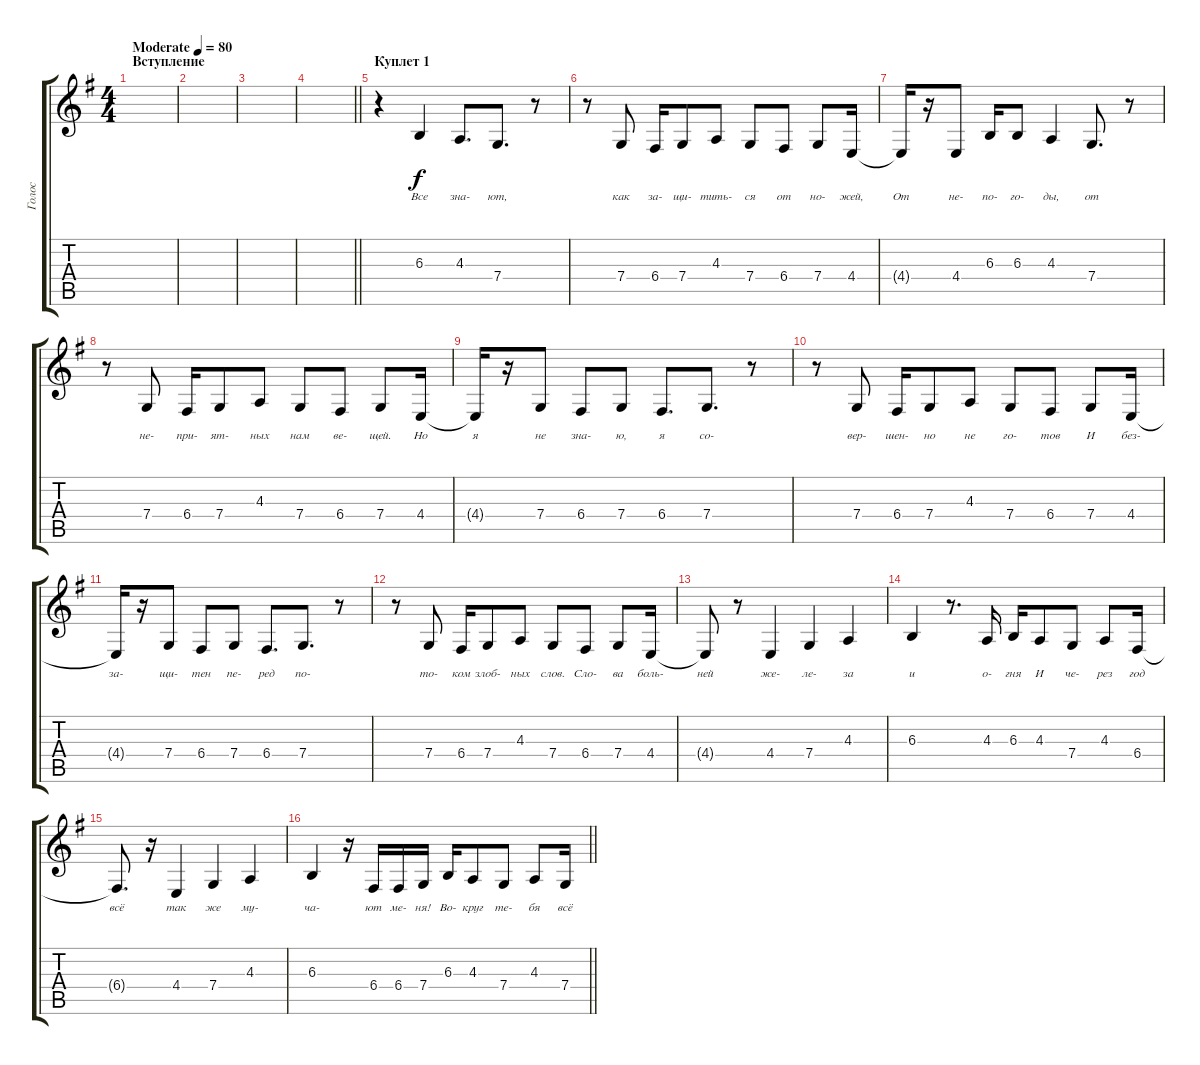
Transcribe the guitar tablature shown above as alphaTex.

\track ("Голос" "Голос") {instrument violin}
\staff {score tabs}
\tuning (D4 A3 F3 C3 G2 C2) {hide}
\ts (4 4)
\section ("" "Вступление")
\tempo (80 "Moderate")
\clef g2
\ks eminor
|
|
|
\barLineRight lightlight
|
\section ("" "Куплет 1")
r.4 6.3.4{lyrics (0 "Все") lyrics (1 "") lyrics (2 "") lyrics (3 "") lyrics (4 "")} 4.3.8{d lyrics (0 "зна-") lyrics (1 "") lyrics (2 "") lyrics (3 "") lyrics (4 "")} 7.4.8{d lyrics (0 "ют,") lyrics (1 "") lyrics (2 "") lyrics (3 "") lyrics (4 "")} r.8 |
r.8 7.4.8{lyrics (0 "как") lyrics (1 "") lyrics (2 "") lyrics (3 "") lyrics (4 "")} 6.4.16{lyrics (0 "за-") lyrics (1 "") lyrics (2 "") lyrics (3 "") lyrics (4 "")} 7.4.8{lyrics (0 "щи-") lyrics (1 "") lyrics (2 "") lyrics (3 "") lyrics (4 "")} 4.3.8{lyrics (0 "тить-") lyrics (1 "") lyrics (2 "") lyrics (3 "") lyrics (4 "")} 7.4.8{lyrics (0 "ся") lyrics (1 "") lyrics (2 "") lyrics (3 "") lyrics (4 "")} 6.4.8{lyrics (0 "от") lyrics (1 "") lyrics (2 "") lyrics (3 "") lyrics (4 "")} 7.4.8{lyrics (0 "но-") lyrics (1 "") lyrics (2 "") lyrics (3 "") lyrics (4 "")} 4.4.16{lyrics (0 "жей,") lyrics (1 "") lyrics (2 "") lyrics (3 "") lyrics (4 "")} |
4.4{t}.16{lyrics (0 "От") lyrics (1 "") lyrics (2 "") lyrics (3 "") lyrics (4 "")} r.16 4.4.8{lyrics (0 "не-") lyrics (1 "") lyrics (2 "") lyrics (3 "") lyrics (4 "")} 6.3.16{lyrics (0 "по-") lyrics (1 "") lyrics (2 "") lyrics (3 "") lyrics (4 "")} 6.3.8{lyrics (0 "го-") lyrics (1 "") lyrics (2 "") lyrics (3 "") lyrics (4 "")} 4.3.4{lyrics (0 "ды,") lyrics (1 "") lyrics (2 "") lyrics (3 "") lyrics (4 "")} 7.4.8{d lyrics (0 "от") lyrics (1 "") lyrics (2 "") lyrics (3 "") lyrics (4 "")} r.8 |
r.8 7.4.8{lyrics (0 "не-") lyrics (1 "") lyrics (2 "") lyrics (3 "") lyrics (4 "")} 6.4.16{lyrics (0 "при-") lyrics (1 "") lyrics (2 "") lyrics (3 "") lyrics (4 "")} 7.4.8{lyrics (0 "ят-") lyrics (1 "") lyrics (2 "") lyrics (3 "") lyrics (4 "")} 4.3.8{lyrics (0 "ных") lyrics (1 "") lyrics (2 "") lyrics (3 "") lyrics (4 "")} 7.4.8{lyrics (0 "нам") lyrics (1 "") lyrics (2 "") lyrics (3 "") lyrics (4 "")} 6.4.8{lyrics (0 "ве-") lyrics (1 "") lyrics (2 "") lyrics (3 "") lyrics (4 "")} 7.4.8{lyrics (0 "щей.") lyrics (1 "") lyrics (2 "") lyrics (3 "") lyrics (4 "")} 4.4.16{lyrics (0 "Но") lyrics (1 "") lyrics (2 "") lyrics (3 "") lyrics (4 "")} |
4.4{t}.16{lyrics (0 "я") lyrics (1 "") lyrics (2 "") lyrics (3 "") lyrics (4 "")} r.16 7.4.8{lyrics (0 "не") lyrics (1 "") lyrics (2 "") lyrics (3 "") lyrics (4 "")} 6.4.8{lyrics (0 "зна-") lyrics (1 "") lyrics (2 "") lyrics (3 "") lyrics (4 "")} 7.4.8{lyrics (0 "ю,") lyrics (1 "") lyrics (2 "") lyrics (3 "") lyrics (4 "")} 6.4.8{d lyrics (0 "я") lyrics (1 "") lyrics (2 "") lyrics (3 "") lyrics (4 "")} 7.4.8{d lyrics (0 "со-") lyrics (1 "") lyrics (2 "") lyrics (3 "") lyrics (4 "")} r.8 |
r.8 7.4.8{lyrics (0 "вер-") lyrics (1 "") lyrics (2 "") lyrics (3 "") lyrics (4 "")} 6.4.16{lyrics (0 "шен-") lyrics (1 "") lyrics (2 "") lyrics (3 "") lyrics (4 "")} 7.4.8{lyrics (0 "но") lyrics (1 "") lyrics (2 "") lyrics (3 "") lyrics (4 "")} 4.3.8{lyrics (0 "не") lyrics (1 "") lyrics (2 "") lyrics (3 "") lyrics (4 "")} 7.4.8{lyrics (0 "го-") lyrics (1 "") lyrics (2 "") lyrics (3 "") lyrics (4 "")} 6.4.8{lyrics (0 "тов") lyrics (1 "") lyrics (2 "") lyrics (3 "") lyrics (4 "")} 7.4.8{lyrics (0 "И") lyrics (1 "") lyrics (2 "") lyrics (3 "") lyrics (4 "")} 4.4.16{lyrics (0 "без-") lyrics (1 "") lyrics (2 "") lyrics (3 "") lyrics (4 "")} |
4.4{t}.16{lyrics (0 "за-") lyrics (1 "") lyrics (2 "") lyrics (3 "") lyrics (4 "")} r.16 7.4.8{lyrics (0 "щи-") lyrics (1 "") lyrics (2 "") lyrics (3 "") lyrics (4 "")} 6.4.8{lyrics (0 "тен") lyrics (1 "") lyrics (2 "") lyrics (3 "") lyrics (4 "")} 7.4.8{lyrics (0 "пе-") lyrics (1 "") lyrics (2 "") lyrics (3 "") lyrics (4 "")} 6.4.8{d lyrics (0 "ред") lyrics (1 "") lyrics (2 "") lyrics (3 "") lyrics (4 "")} 7.4.8{d lyrics (0 "по-") lyrics (1 "") lyrics (2 "") lyrics (3 "") lyrics (4 "")} r.8 |
r.8 7.4.8{lyrics (0 "то-") lyrics (1 "") lyrics (2 "") lyrics (3 "") lyrics (4 "")} 6.4.16{lyrics (0 "ком") lyrics (1 "") lyrics (2 "") lyrics (3 "") lyrics (4 "")} 7.4.8{lyrics (0 "злоб-") lyrics (1 "") lyrics (2 "") lyrics (3 "") lyrics (4 "")} 4.3.8{lyrics (0 "ных") lyrics (1 "") lyrics (2 "") lyrics (3 "") lyrics (4 "")} 7.4.8{lyrics (0 "слов.") lyrics (1 "") lyrics (2 "") lyrics (3 "") lyrics (4 "")} 6.4.8{lyrics (0 "Сло-") lyrics (1 "") lyrics (2 "") lyrics (3 "") lyrics (4 "")} 7.4.8{lyrics (0 "ва") lyrics (1 "") lyrics (2 "") lyrics (3 "") lyrics (4 "")} 4.4.16{lyrics (0 "боль-") lyrics (1 "") lyrics (2 "") lyrics (3 "") lyrics (4 "")} |
4.4{t}.8{lyrics (0 "ней") lyrics (1 "") lyrics (2 "") lyrics (3 "") lyrics (4 "")} r.8 4.4.4{lyrics (0 "же-") lyrics (1 "") lyrics (2 "") lyrics (3 "") lyrics (4 "")} 7.4.4{lyrics (0 "ле-") lyrics (1 "") lyrics (2 "") lyrics (3 "") lyrics (4 "")} 4.3.4{lyrics (0 "за") lyrics (1 "") lyrics (2 "") lyrics (3 "") lyrics (4 "")} |
6.3.4{lyrics (0 "и") lyrics (1 "") lyrics (2 "") lyrics (3 "") lyrics (4 "")} r.8{d} 4.3.16{lyrics (0 "о-") lyrics (1 "") lyrics (2 "") lyrics (3 "") lyrics (4 "")} 6.3.16{lyrics (0 "гня") lyrics (1 "") lyrics (2 "") lyrics (3 "") lyrics (4 "")} 4.3.8{lyrics (0 "И") lyrics (1 "") lyrics (2 "") lyrics (3 "") lyrics (4 "")} 7.4.8{lyrics (0 "че-") lyrics (1 "") lyrics (2 "") lyrics (3 "") lyrics (4 "")} 4.3.8{lyrics (0 "рез") lyrics (1 "") lyrics (2 "") lyrics (3 "") lyrics (4 "")} 6.4.16{lyrics (0 "год") lyrics (1 "") lyrics (2 "") lyrics (3 "") lyrics (4 "")} |
6.4{t}.8{d lyrics (0 "всё") lyrics (1 "") lyrics (2 "") lyrics (3 "") lyrics (4 "")} r.16 4.4.4{lyrics (0 "так") lyrics (1 "") lyrics (2 "") lyrics (3 "") lyrics (4 "")} 7.4.4{lyrics (0 "же") lyrics (1 "") lyrics (2 "") lyrics (3 "") lyrics (4 "")} 4.3.4{lyrics (0 "му-") lyrics (1 "") lyrics (2 "") lyrics (3 "") lyrics (4 "")} |
\barLineRight lightlight
6.3.4{lyrics (0 "ча-") lyrics (1 "") lyrics (2 "") lyrics (3 "") lyrics (4 "")} r.16 6.4.16{lyrics (0 "ют") lyrics (1 "") lyrics (2 "") lyrics (3 "") lyrics (4 "")} 6.4.16{lyrics (0 "ме-") lyrics (1 "") lyrics (2 "") lyrics (3 "") lyrics (4 "")} 7.4.16{lyrics (0 "ня!") lyrics (1 "") lyrics (2 "") lyrics (3 "") lyrics (4 "")} 6.3.16{lyrics (0 "Во-") lyrics (1 "") lyrics (2 "") lyrics (3 "") lyrics (4 "")} 4.3.8{lyrics (0 "круг") lyrics (1 "") lyrics (2 "") lyrics (3 "") lyrics (4 "")} 7.4.8{lyrics (0 "те-") lyrics (1 "") lyrics (2 "") lyrics (3 "") lyrics (4 "")} 4.3.8{lyrics (0 "бя") lyrics (1 "") lyrics (2 "") lyrics (3 "") lyrics (4 "")} 7.4.16{lyrics (0 "всё") lyrics (1 "") lyrics (2 "") lyrics (3 "") lyrics (4 "")}
